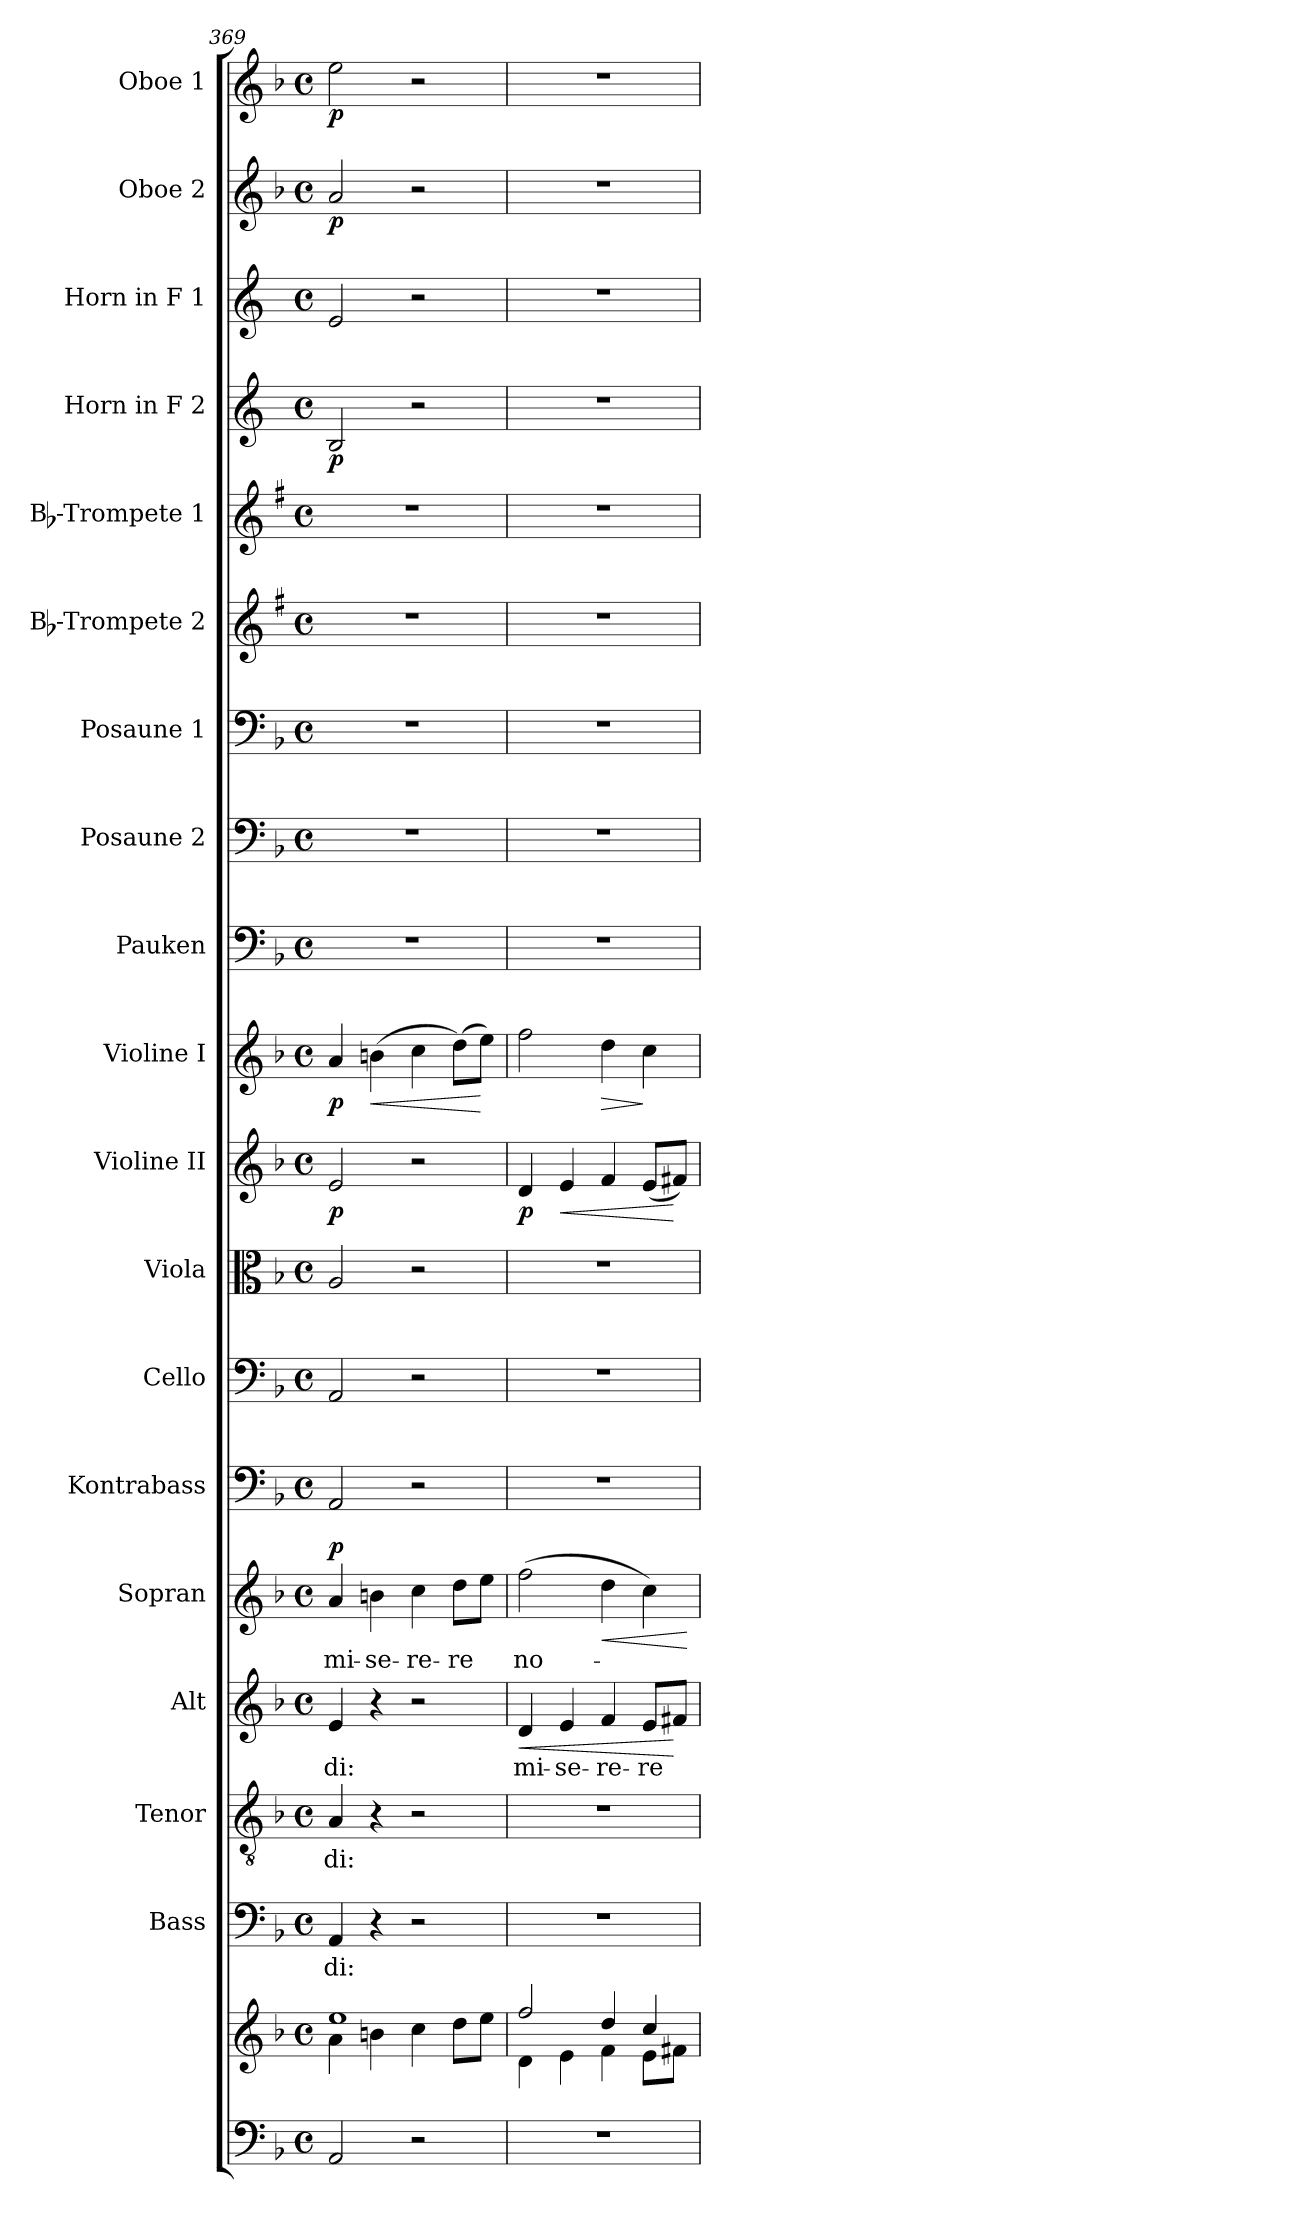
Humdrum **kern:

**kern	**kern	**kern	**text	**kern	**text	**kern	**text	**dynam	**kern	**text	**dynam	**kern	**kern	**kern	**kern	**dynam	**kern	**dynam	**kern	**kern	**kern	**kern	**kern	**kern	**dynam	**kern	**kern	**dynam	**kern	**dynam
*part19	*part19	*part18	*part18	*part17	*part17	*part16	*part16	*part16	*part15	*part15	*part15	*part14	*part13	*part12	*part11	*part11	*part10	*part10	*part9	*part8	*part7	*part6	*part5	*part4	*part4	*part3	*part2	*part2	*part1	*part1
*staff20	*staff19	*staff18	*staff18	*staff17	*staff17	*staff16	*staff16	*staff16	*staff15	*staff15	*staff15	*staff14	*staff13	*staff12	*staff11	*staff11	*staff10	*staff10	*staff9	*staff8	*staff7	*staff6	*staff5	*staff4	*staff4	*staff3	*staff2	*staff2	*staff1	*staff1
*	*	*I"Bass	*	*I"Tenor	*	*I"Alt	*	*	*I"Sopran	*	*	*I"Kontrabass	*I"Cello	*I"Viola	*I"Violine II	*	*I"Violine I	*	*I"Pauken	*I"Posaune 2	*I"Posaune 1	*I"Bb-Trompete 2	*I"Bb-Trompete 1	*I"Horn in F 2	*	*I"Horn in F 1	*I"Oboe 2	*	*I"Oboe 1	*
*	*	*I'B.	*	*I'T.	*	*I'A.	*	*	*I'S.	*	*	*I'Kb.	*	*I'Vla.	*I'Vl. II	*	*I'Vl. I	*	*I'Pk.	*I'Pos. 2	*I'Pos. 1	*I'Bb Trp. 2	*I'Bb Trp. 1	*	*	*	*I'Ob. 2	*	*I'Ob. 1	*
*clefF4	*clefG2	*clefF4	*	*clefGv2	*	*clefG2	*	*	*clefG2	*	*	*clefF4	*clefF4	*clefC3	*clefG2	*	*clefG2	*	*clefF4	*clefF4	*clefF4	*clefG2	*clefG2	*clefG2	*	*clefG2	*clefG2	*	*clefG2	*
*	*	*	*	*	*	*	*	*	*	*	*	*ITrd7c12	*	*	*	*	*	*	*	*	*	*ITrd1c2	*ITrd1c2	*ITrd4c7	*	*ITrd4c7	*	*	*	*
*k[b-]	*k[b-]	*k[b-]	*	*k[b-]	*	*k[b-]	*	*	*k[b-]	*	*	*k[b-]	*k[b-]	*k[b-]	*k[b-]	*	*k[b-]	*	*k[b-]	*k[b-]	*k[b-]	*k[b-]	*k[b-]	*k[b-]	*	*k[b-]	*k[b-]	*	*k[b-]	*
*F:	*F:	*F:	*	*F:	*	*F:	*	*	*F:	*	*	*F:	*F:	*F:	*F:	*	*F:	*	*F:	*F:	*F:	*F:	*F:	*F:	*	*F:	*F:	*	*F:	*
*M4/4	*M4/4	*M4/4	*	*M4/4	*	*M4/4	*	*	*M4/4	*	*	*M4/4	*M4/4	*M4/4	*M4/4	*	*M4/4	*	*M4/4	*M4/4	*M4/4	*M4/4	*M4/4	*M4/4	*	*M4/4	*M4/4	*	*M4/4	*
*met(c)	*met(c)	*met(c)	*	*met(c)	*	*met(c)	*	*	*met(c)	*	*	*met(c)	*met(c)	*met(c)	*met(c)	*	*met(c)	*	*met(c)	*met(c)	*met(c)	*met(c)	*met(c)	*met(c)	*	*met(c)	*met(c)	*	*met(c)	*
=369	=369	=369	=369	=369	=369	=369	=369	=369	=369	=369	=369	=369	=369	=369	=369	=369	=369	=369	=369	=369	=369	=369	=369	=369	=369	=369	=369	=369	=369	=369
*	*^	*	*	*	*	*	*	*	*	*	*	*	*	*	*	*	*	*	*	*	*	*	*	*	*	*	*	*	*	*
!	!	!	!	!LO:LY:b	!	!LO:LY:b	!	!LO:LY:b	!	!	!LO:LY:b	!LO:DY:a	!	!	!	!	!LO:DY:b	!	!LO:DY:b	!	!	!	!	!	!	!LO:DY:b	!	!	!LO:DY:b	!	!LO:DY:b
2AA/	1ee	4a\	4AA/	-di:	4A/	-di:	4e/	-di:	.	4a/	mi-	p	2AAA/	2AA/	2A/	2e/	p	4a/	p	1r	1r	1r	1r	1r	2E/	p	2A/	2a/	p	2ee\	p
!	!	!	!	!	!	!	!	!	!	!	!LO:LY:b	!	!	!	!	!	!	!	!LO:HP:b	!	!	!	!	!	!	!	!	!	!	!	!
.	.	4bn\	4r	.	4r	.	4r	.	.	4bn\	-se-	.	.	.	.	.	.	(>4bn\	<	.	.	.	.	.	.	.	.	.	.	.	.
!	!	!	!	!	!	!	!	!	!	!	!LO:LY:b	!	!	!	!	!	!	!	!	!	!	!	!	!	!	!	!	!	!	!	!
2r	.	4cc\	2r	.	2r	.	2r	.	.	4cc\	-re-	.	2r	2r	2r	2r	.	4cc\	.	.	.	.	.	.	2r	.	2r	2r	.	2r	.
!	!	!	!	!	!	!	!	!	!	!	!LO:LY:b	!	!	!	!	!	!	!	!	!	!	!	!	!	!	!	!	!	!	!	!
.	.	8dd\L	.	.	.	.	.	.	.	8dd\L	-re	.	.	.	.	.	.	(>8dd\L)	.	.	.	.	.	.	.	.	.	.	.	.	.
.	.	8ee\J	.	.	.	.	.	.	.	8ee\J	.	.	.	.	.	.	.	8ee\J)	[	.	.	.	.	.	.	.	.	.	.	.	.
=370	=370	=370	=370	=370	=370	=370	=370	=370	=370	=370	=370	=370	=370	=370	=370	=370	=370	=370	=370	=370	=370	=370	=370	=370	=370	=370	=370	=370	=370	=370	=370
!	!	!	!	!	!	!	!	!LO:LY:b	!LO:HP:b	!	!LO:LY:b	!	!	!	!	!	!LO:DY:b	!	!	!	!	!	!	!	!	!	!	!	!	!	!
1r	2ff/	4d\	1r	.	1r	.	4d/	mi-	<	(>2ff\	no-	.	1r	1r	1r	4d/	p	2ff\	.	1r	1r	1r	1r	1r	1r	.	1r	1r	.	1r	.
!	!	!	!	!	!	!	!	!LO:LY:b	!	!	!	!	!	!	!	!	!LO:HP:b	!	!	!	!	!	!	!	!	!	!	!	!	!	!
.	.	4e\	.	.	.	.	4e/	-se-	.	.	.	.	.	.	.	4e/	<	.	.	.	.	.	.	.	.	.	.	.	.	.	.
!	!	!	!	!	!	!	!	!LO:LY:b	!	!	!	!LO:HP:b	!	!	!	!	!	!	!LO:HP:b	!	!	!	!	!	!	!	!	!	!	!	!
.	4dd/	4f\	.	.	.	.	4f/	-re-	.	4dd\	.	<	.	.	.	4f/	.	4dd\	>	.	.	.	.	.	.	.	.	.	.	.	.
!	!	!	!	!	!	!	!	!LO:LY:b	!	!	!	!	!	!	!	!	!	!	!	!	!	!	!	!	!	!	!	!	!	!	!
.	4cc/	8e\L	.	.	.	.	8e/L	-re	.	4cc\)	.	.	.	.	.	(<8e/L	.	4cc\	]	.	.	.	.	.	.	.	.	.	.	.	.
.	.	8f#X\J	.	.	.	.	8f#X/J	.	[	.	.	.	.	.	.	8f#X/J)	[	.	.	.	.	.	.	.	.	.	.	.	.	.	.
*	*v	*v	*	*	*	*	*	*	*	*	*	*	*	*	*	*	*	*	*	*	*	*	*	*	*	*	*	*	*	*	*
.	.	.	.	.	.	.	.	.	.	.	[	.	.	.	.	.	.	.	.	.	.	.	.	.	.	.	.	.	.	.
=	=	=	=	=	=	=	=	=	=	=	=	=	=	=	=	=	=	=	=	=	=	=	=	=	=	=	=	=	=	=
*-	*-	*-	*-	*-	*-	*-	*-	*-	*-	*-	*-	*-	*-	*-	*-	*-	*-	*-	*-	*-	*-	*-	*-	*-	*-	*-	*-	*-	*-	*-
